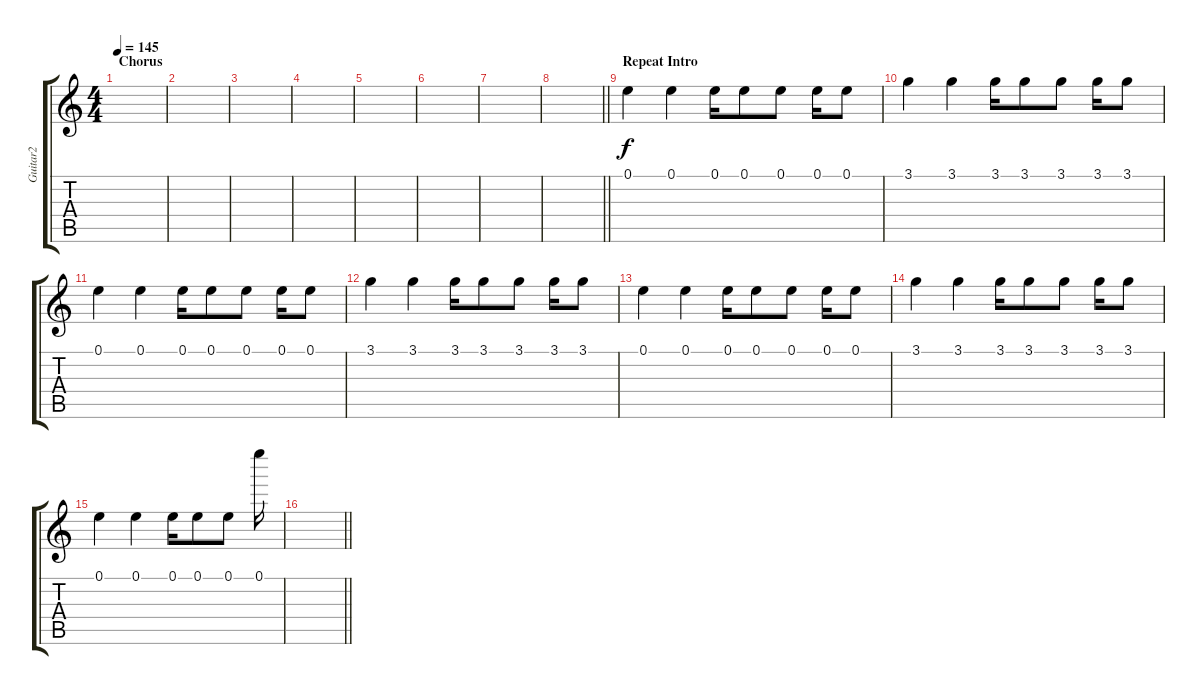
\track ("Guitar2" "Guitar2") {instrument distortionguitar}
\staff {score tabs}
\tuning (E4 B3 G3 D3 A2 E2) {hide}
\ts (4 4)
\section ("" "Chorus")
\tempo 145
\clef g2
\ks c
|
|
|
|
|
|
|
\barLineRight lightlight
|
\section ("" "Repeat Intro")
0.1.4 0.1.4 0.1.16 0.1.8 0.1.8 0.1.16 0.1.8 |
3.1.4 3.1.4 3.1.16 3.1.8 3.1.8 3.1.16 3.1.8 |
0.1.4 0.1.4 0.1.16 0.1.8 0.1.8 0.1.16 0.1.8 |
3.1.4 3.1.4 3.1.16 3.1.8 3.1.8 3.1.16 3.1.8 |
0.1.4 0.1.4 0.1.16 0.1.8 0.1.8 0.1.16 0.1.8 |
3.1.4 3.1.4 3.1.16 3.1.8 3.1.8 3.1.16 3.1.8 |
0.1.4 0.1.4 0.1.16 0.1.8 0.1.8 0.1.16{ot 15mb} |
\barLineRight lightlight
